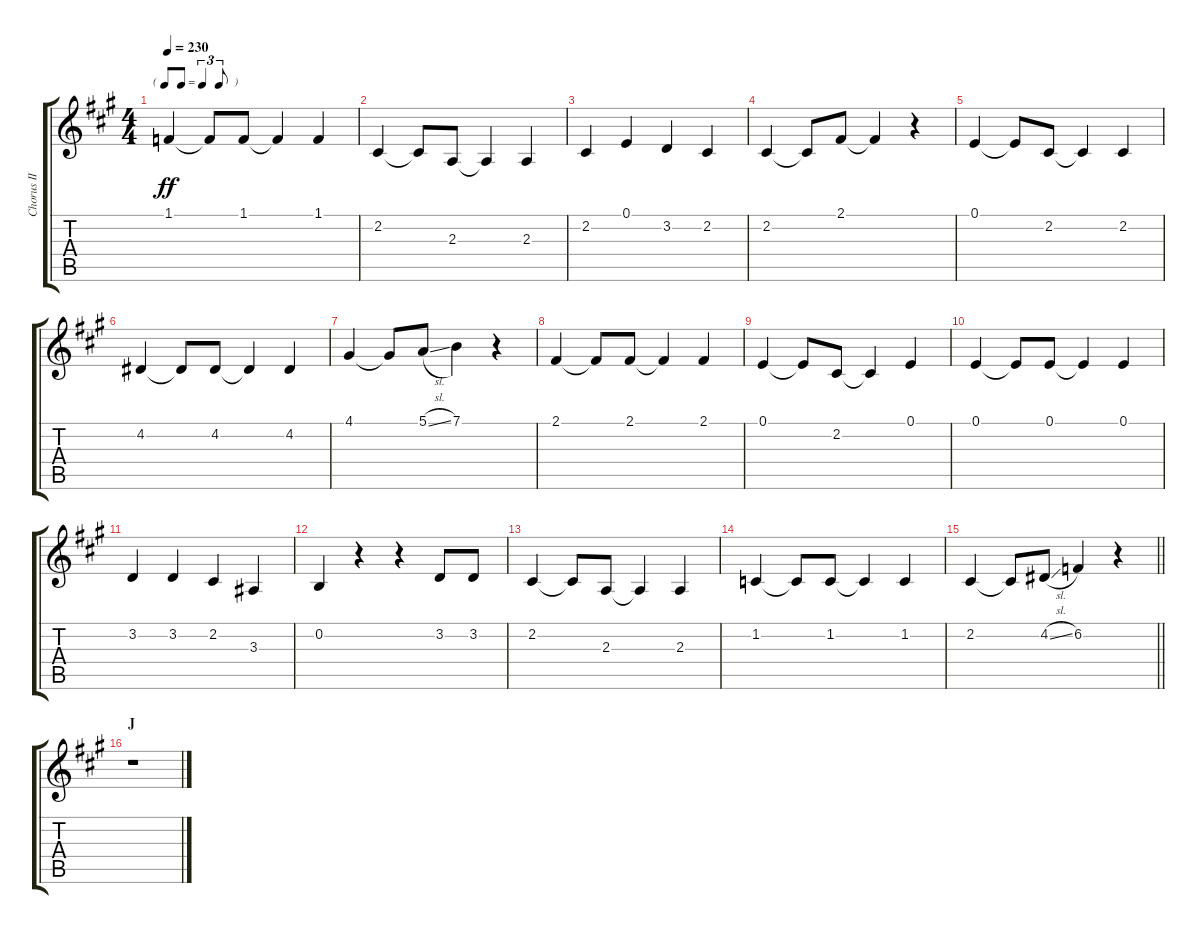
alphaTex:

\track ("Chorus II" "Chorus II") {instrument voiceoohs}
\staff {score tabs}
\tuning (E4 B3 G3 D3 A2 E2) {hide}
\ts (4 4)
\tf triplet8th
\tempo 230
\clef g2
\ks a
1.1.4{dy ff} 1.1{t}.8 1.1.8 1.1{t}.4 1.1.4 |
2.2.4 2.2{t}.8 2.3.8 2.3{t}.4 2.3.4 |
2.2.4 0.1.4 3.2.4 2.2.4 |
2.2.4 2.2{t}.8 2.1.8 2.1{t}.4 r.4 |
0.1.4 0.1{t}.8 2.2.8 2.2{t}.4 2.2.4 |
4.2.4 4.2{t}.8 4.2.8 4.2{t}.4 4.2.4 |
4.1.4 4.1{t}.8 5.1{sl}.8 7.1.4 r.4 |
2.1.4 2.1{t}.8 2.1.8 2.1{t}.4 2.1.4 |
0.1.4 0.1{t}.8 2.2.8 2.2{t}.4 0.1.4 |
0.1.4 0.1{t}.8 0.1.8 0.1{t}.4 0.1.4 |
3.2.4 3.2.4 2.2.4 3.3.4 |
0.2.4 r.4 r.4 3.2.8 3.2.8 |
2.2.4 2.2{t}.8 2.3.8 2.3{t}.4 2.3.4 |
1.2.4 1.2{t}.8 1.2.8 1.2{t}.4 1.2.4 |
\barLineRight lightlight
2.2.4 2.2{t}.8 4.2{sl}.8 6.2.4 r.4 |
\section ("" "J")
r.1
